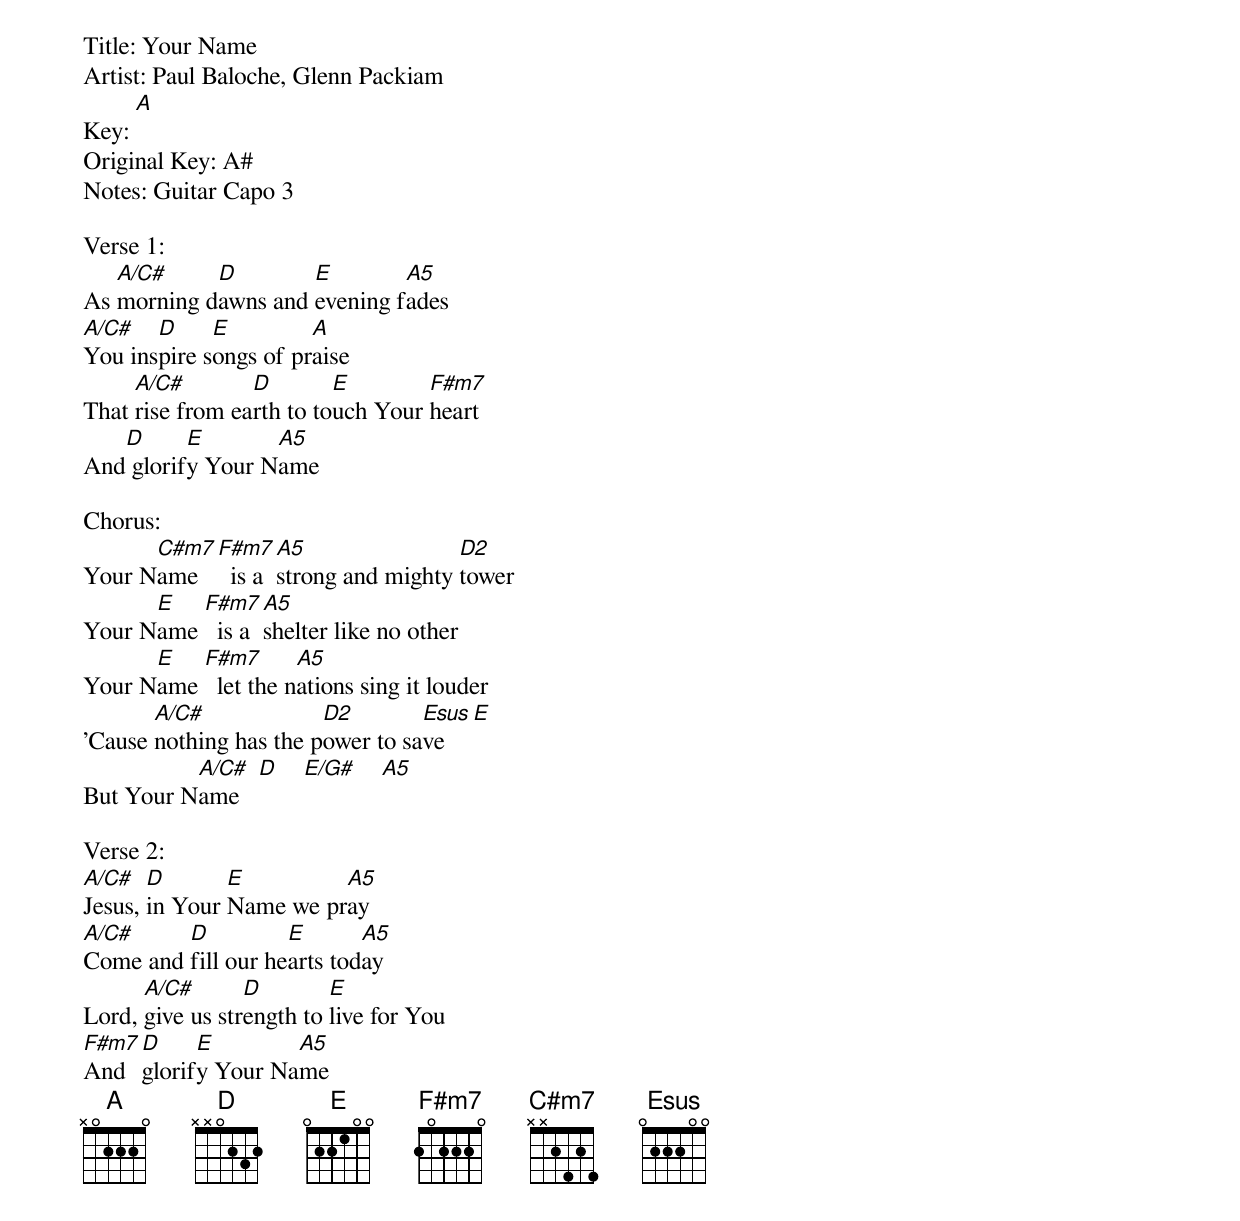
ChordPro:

Title: Your Name
Artist: Paul Baloche, Glenn Packiam
Key: [A]
Original Key: A#
Notes: Guitar Capo 3

Verse 1:
As [A/C#]morning d[D]awns and [E]evening f[A5]ades
[A/C#]You ins[D]pire s[E]ongs of pr[A]aise
That [A/C#]rise from ea[D]rth to to[E]uch Your [F#m7]heart
And[D] glorif[E]y Your N[A5]ame

Chorus:
Your N[C#m7]ame [F#m7]  is a [A5]strong and mighty [D2]tower
Your N[E]ame [F#m7]  is a [A5]shelter like no other
Your N[E]ame [F#m7]  let the n[A5]ations sing it louder
'Cause [A/C#]nothing has the p[D2]ower to sa[Esus]ve    [E]
But Your N[A/C#]ame   [D]    [E/G#]    [A5]

Verse 2:
[A/C#]Jesus, [D]in Your [E]Name we pr[A5]ay
[A/C#]Come and [D]fill our he[E]arts tod[A5]ay
Lord, [A/C#]give us str[D]ength to [E]live for You
[F#m7]And  [D]glorif[E]y Your Na[A5]me
